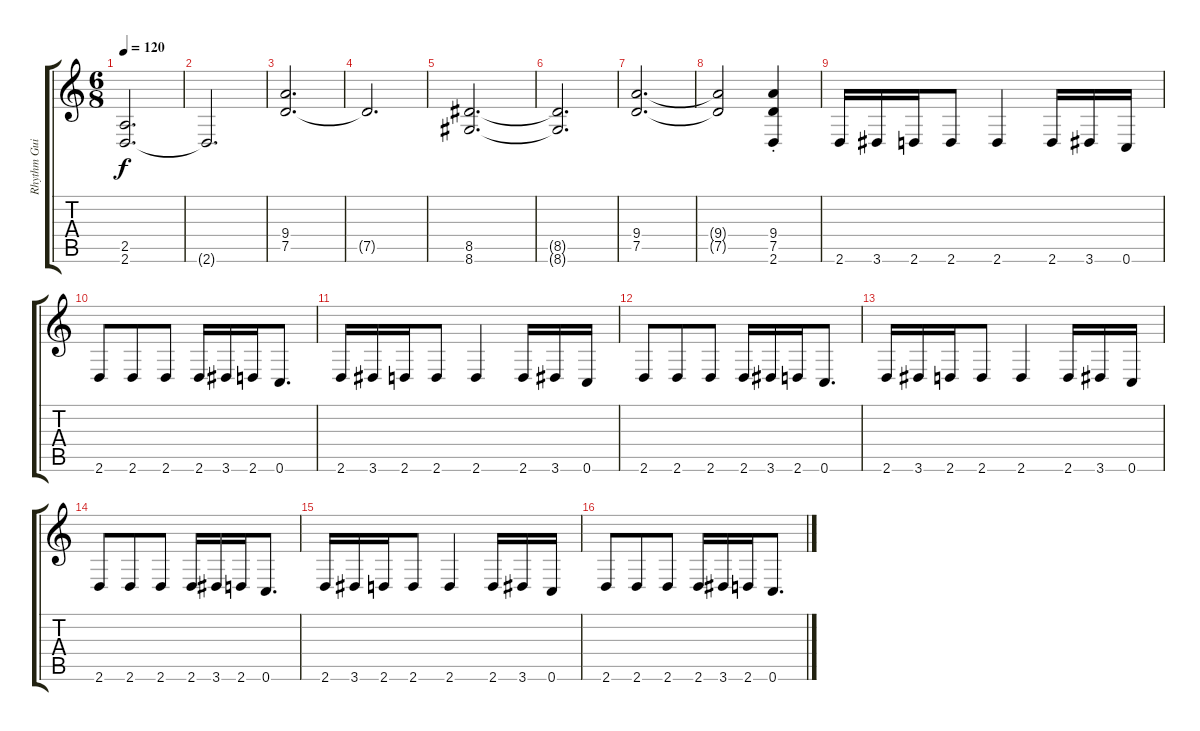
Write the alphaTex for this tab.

\track ("Rhythm Guitar" "Rhythm Gui") {instrument overdrivenguitar}
\staff {score tabs}
\tuning (D4 A3 F3 C3 G2 C2) {hide}
\ts (6 8)
\tempo 120
\clef g2
\ks c
(2.5 2.6).2{d dy f} |
2.6{t}.2{d} |
(9.4 7.5).2{d} |
7.5{t}.2{d} |
(8.5 8.6).2{d} |
(8.5{t} 8.6{t}).2{d} |
(9.4 7.5).2{d} |
(9.4{t} 7.5{t}).2 (9.4{st} 7.5{st} 2.6{st}).4 |
2.6.16 3.6.16 2.6.16 2.6.8 2.6.4 2.6.16 3.6.16 0.6.16 |
2.6.8 2.6.8 2.6.8 2.6.16 3.6.16 2.6.16 0.6.8{d} |
2.6.16 3.6.16 2.6.16 2.6.8 2.6.4 2.6.16 3.6.16 0.6.16 |
2.6.8 2.6.8 2.6.8 2.6.16 3.6.16 2.6.16 0.6.8{d} |
2.6.16 3.6.16 2.6.16 2.6.8 2.6.4 2.6.16 3.6.16 0.6.16 |
2.6.8 2.6.8 2.6.8 2.6.16 3.6.16 2.6.16 0.6.8{d} |
2.6.16 3.6.16 2.6.16 2.6.8 2.6.4 2.6.16 3.6.16 0.6.16 |
2.6.8 2.6.8 2.6.8 2.6.16 3.6.16 2.6.16 0.6.8{d}
